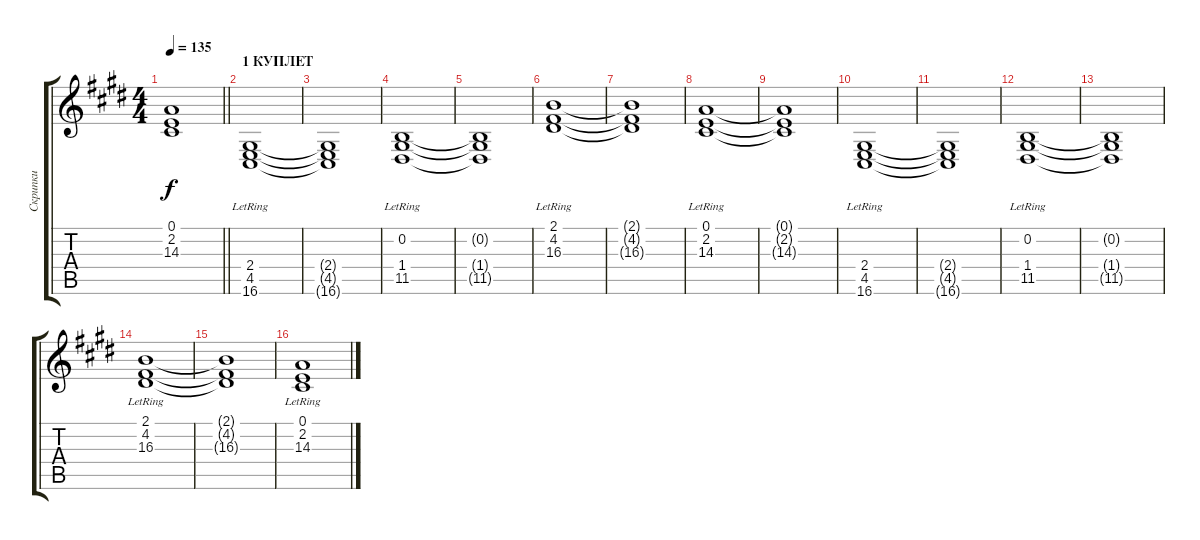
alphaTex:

\track ("Скрипки" "Скрипки") {instrument synthstrings2}
\staff {score tabs}
\tuning (E4 B3 G3 D3 A2 E2) {hide}
\ts (4 4)
\tempo 135
\clef g2
\barLineRight lightlight
\ks c#minor
(0.1{t} 2.2{t} 14.3{t}).1{dy f} |
\section ("" "1 КУПЛЕТ")
(2.4{lr} 4.5{lr} 16.6{lr}).1 |
(2.4{t} 4.5{t} 16.6{t}).1 |
(0.2{lr} 1.4{lr} 11.5{lr}).1 |
(0.2{t} 1.4{t} 11.5{t}).1 |
(2.1{lr} 4.2{lr} 16.3{lr}).1 |
(2.1{t} 4.2{t} 16.3{t}).1 |
(0.1{lr} 2.2{lr} 14.3{lr}).1 |
(0.1{t} 2.2{t} 14.3{t}).1 |
(2.4{lr} 4.5{lr} 16.6{lr}).1 |
(2.4{t} 4.5{t} 16.6{t}).1 |
(0.2{lr} 1.4{lr} 11.5{lr}).1 |
(0.2{t} 1.4{t} 11.5{t}).1 |
(2.1{lr} 4.2{lr} 16.3{lr}).1 |
(2.1{t} 4.2{t} 16.3{t}).1 |
(0.1{lr} 2.2{lr} 14.3{lr}).1
